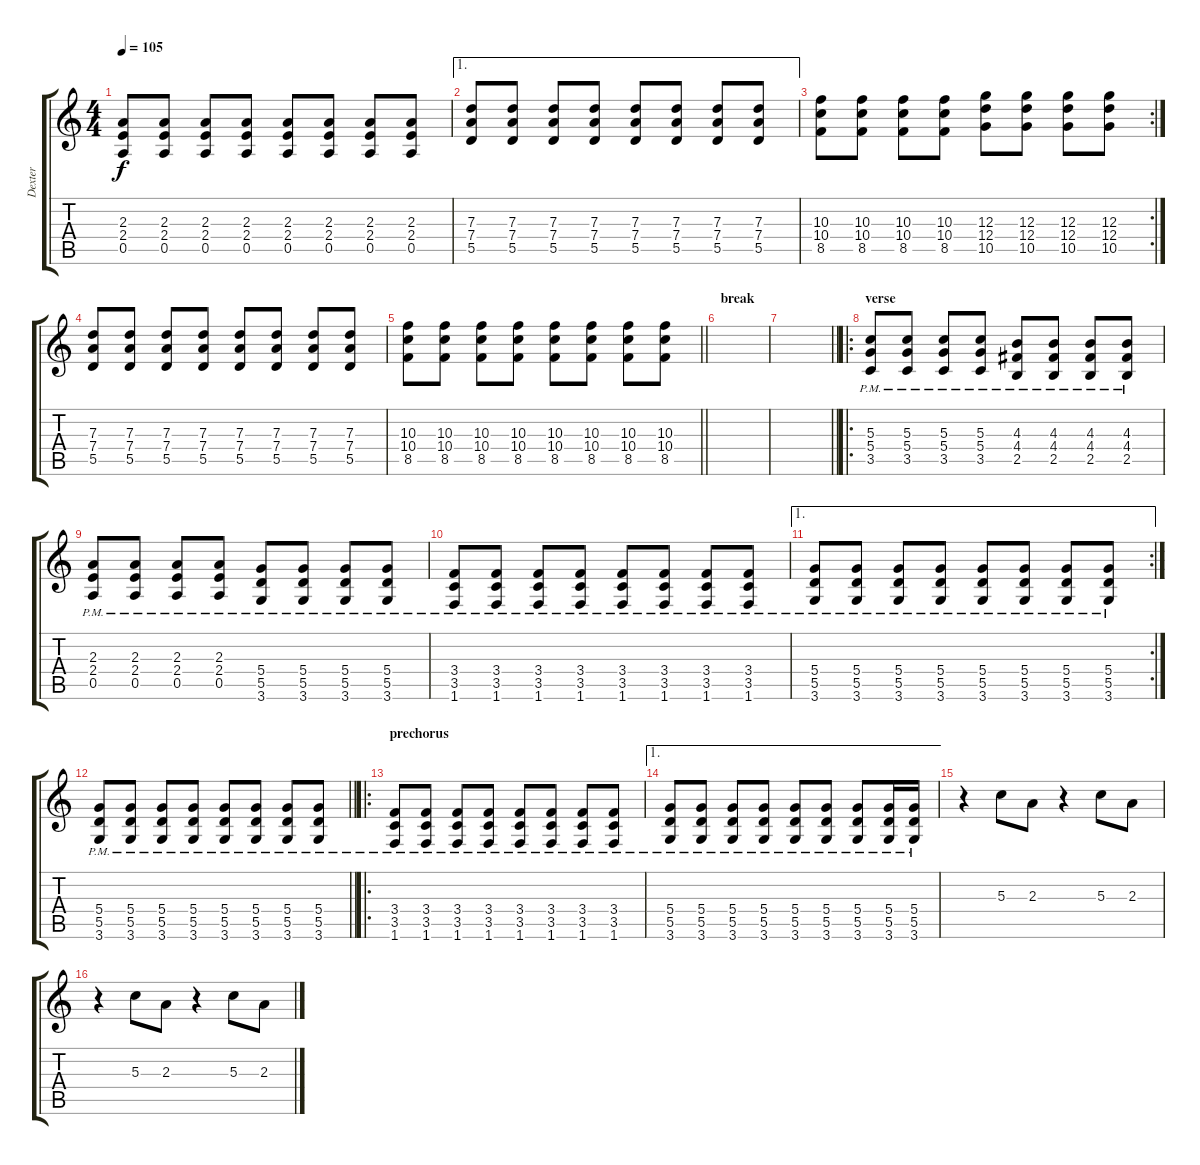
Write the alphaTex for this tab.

\track ("Dexter" "Dexter") {instrument overdrivenguitar}
\staff {score tabs}
\tuning (E4 B3 G3 D3 A2 E2) {hide}
\ts (4 4)
\tempo 105
\clef g2
\ks c
(2.3 2.4 0.5).8{dy f} (2.3 2.4 0.5).8 (2.3 2.4 0.5).8 (2.3 2.4 0.5).8 (2.3 2.4 0.5).8 (2.3 2.4 0.5).8 (2.3 2.4 0.5).8 (2.3 2.4 0.5).8 |
\ae 1
(7.3 7.4 5.5).8 (7.3 7.4 5.5).8 (7.3 7.4 5.5).8 (7.3 7.4 5.5).8 (7.3 7.4 5.5).8 (7.3 7.4 5.5).8 (7.3 7.4 5.5).8 (7.3 7.4 5.5).8 |
\rc 2
(10.3 10.4 8.5).8 (10.3 10.4 8.5).8 (10.3 10.4 8.5).8 (10.3 10.4 8.5).8 (12.3 12.4 10.5).8 (12.3 12.4 10.5).8 (12.3 12.4 10.5).8 (12.3 12.4 10.5).8 |
(7.3 7.4 5.5).8 (7.3 7.4 5.5).8 (7.3 7.4 5.5).8 (7.3 7.4 5.5).8 (7.3 7.4 5.5).8 (7.3 7.4 5.5).8 (7.3 7.4 5.5).8 (7.3 7.4 5.5).8 |
\barLineRight lightlight
(10.3 10.4 8.5).8 (10.3 10.4 8.5).8 (10.3 10.4 8.5).8 (10.3 10.4 8.5).8 (10.3 10.4 8.5).8 (10.3 10.4 8.5).8 (10.3 10.4 8.5).8 (10.3 10.4 8.5).8 |
\section ("" "break")
|
\barLineRight lightlight
|
\ro
\section ("" "verse")
(5.3{pm} 5.4{pm} 3.5{pm}).8{volume 5} (5.3{pm} 5.4{pm} 3.5{pm}).8 (5.3{pm} 5.4{pm} 3.5{pm}).8 (5.3{pm} 5.4{pm} 3.5{pm}).8 (4.3{pm} 4.4{pm} 2.5{pm}).8 (4.3{pm} 4.4{pm} 2.5{pm}).8 (4.3{pm} 4.4{pm} 2.5{pm}).8 (4.3{pm} 4.4{pm} 2.5{pm}).8 |
(2.3{pm} 2.4{pm} 0.5{pm}).8 (2.3{pm} 2.4{pm} 0.5{pm}).8 (2.3{pm} 2.4{pm} 0.5{pm}).8 (2.3{pm} 2.4{pm} 0.5{pm}).8 (5.4{pm} 5.5{pm} 3.6{pm}).8 (5.4{pm} 5.5{pm} 3.6{pm}).8 (5.4{pm} 5.5{pm} 3.6{pm}).8 (5.4{pm} 5.5{pm} 3.6{pm}).8 |
(3.4{pm} 3.5{pm} 1.6{pm}).8 (3.4{pm} 3.5{pm} 1.6{pm}).8 (3.4{pm} 3.5{pm} 1.6{pm}).8 (3.4{pm} 3.5{pm} 1.6{pm}).8 (3.4{pm} 3.5{pm} 1.6{pm}).8 (3.4{pm} 3.5{pm} 1.6{pm}).8 (3.4{pm} 3.5{pm} 1.6{pm}).8 (3.4{pm} 3.5{pm} 1.6{pm}).8 |
\ae 1
\rc 2
(5.4{pm} 5.5{pm} 3.6{pm}).8 (5.4{pm} 5.5{pm} 3.6{pm}).8 (5.4{pm} 5.5{pm} 3.6{pm}).8 (5.4{pm} 5.5{pm} 3.6{pm}).8 (5.4{pm} 5.5{pm} 3.6{pm}).8 (5.4{pm} 5.5{pm} 3.6{pm}).8 (5.4{pm} 5.5{pm} 3.6{pm}).8 (5.4{pm} 5.5{pm} 3.6{pm}).8 |
\barLineRight lightlight
(5.4{pm} 5.5{pm} 3.6{pm}).8 (5.4{pm} 5.5{pm} 3.6{pm}).8 (5.4{pm} 5.5{pm} 3.6{pm}).8 (5.4{pm} 5.5{pm} 3.6{pm}).8 (5.4{pm} 5.5{pm} 3.6{pm}).8 (5.4{pm} 5.5{pm} 3.6{pm}).8 (5.4{pm} 5.5{pm} 3.6{pm}).8 (5.4{pm} 5.5{pm} 3.6{pm}).8 |
\ro
\section ("" "prechorus")
(3.4{pm} 3.5{pm} 1.6{pm}).8 (3.4{pm} 3.5{pm} 1.6{pm}).8 (3.4{pm} 3.5{pm} 1.6{pm}).8 (3.4{pm} 3.5{pm} 1.6{pm}).8 (3.4{pm} 3.5{pm} 1.6{pm}).8 (3.4{pm} 3.5{pm} 1.6{pm}).8 (3.4{pm} 3.5{pm} 1.6{pm}).8 (3.4{pm} 3.5{pm} 1.6{pm}).8 |
\ae 1
(5.4{pm} 5.5{pm} 3.6{pm}).8 (5.4{pm} 5.5{pm} 3.6{pm}).8 (5.4{pm} 5.5{pm} 3.6{pm}).8 (5.4{pm} 5.5{pm} 3.6{pm}).8 (5.4{pm} 5.5{pm} 3.6{pm}).8 (5.4{pm} 5.5{pm} 3.6{pm}).8 (5.4{pm} 5.5{pm} 3.6{pm}).8 (5.4{pm} 5.5{pm} 3.6{pm}).16 (5.4{pm} 5.5{pm} 3.6{pm}).16 |
r.4{volume 4} 5.3.8 2.3.8 r.4 5.3.8 2.3.8 |
r.4 5.3.8 2.3.8 r.4 5.3.8 2.3.8
